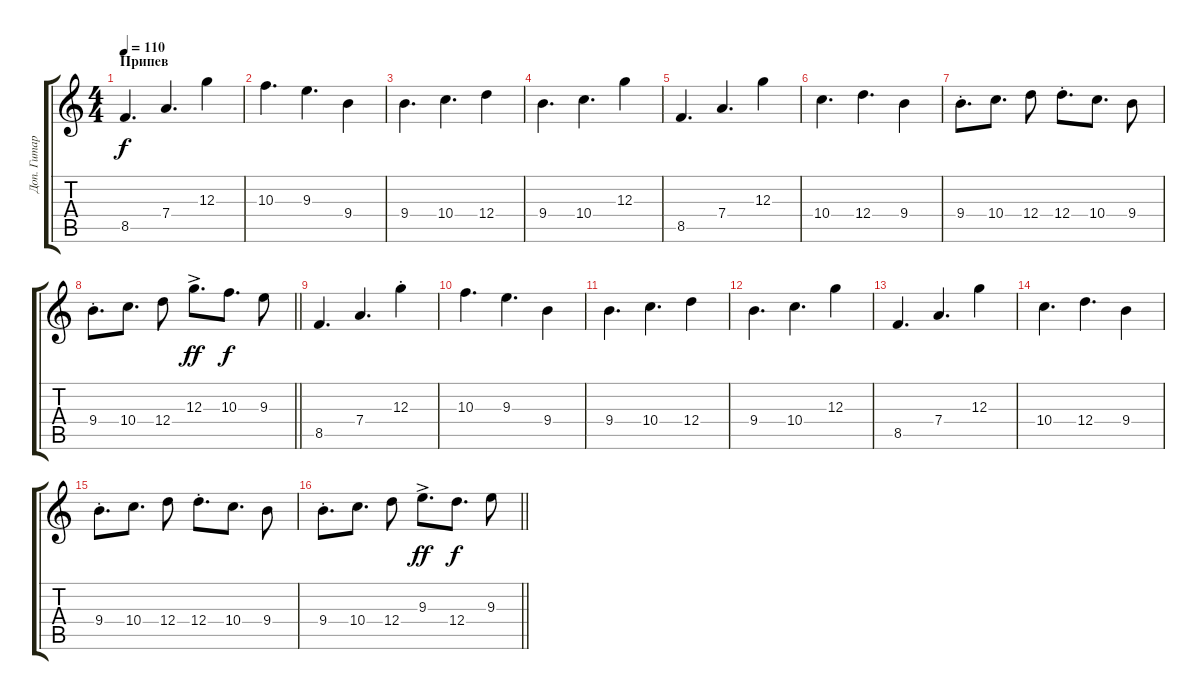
\track ("Доп. Гитара" "Доп. Гитар") {instrument electricguitarmuted}
\staff {score tabs}
\tuning (E4 B3 G3 D3 A2 E2) {hide}
\ts (4 4)
\section ("" "Припев")
\tempo 110
\clef g2
\ks c
8.5.4{d dy f} 7.4.4{d} 12.3.4 |
10.3.4{d} 9.3.4{d} 9.4.4 |
9.4.4{d} 10.4.4{d} 12.4.4 |
9.4.4{d} 10.4.4{d} 12.3.4 |
8.5.4{d} 7.4.4{d} 12.3.4 |
10.4.4{d} 12.4.4{d} 9.4.4 |
9.4{st}.8{d beam merge} 10.4.8{d} 12.4.8 12.4{st}.8{d} 10.4.8{d} 9.4.8 |
\barLineRight lightlight
9.4{st}.8{d} 10.4.8{d} 12.4.8 12.3{ac}.8{d dy ff} 10.3.8{d dy f} 9.3.8 |
8.5.4{d} 7.4.4{d} 12.3{st}.4 |
10.3.4{d} 9.3.4{d} 9.4.4 |
9.4.4{d} 10.4.4{d} 12.4.4 |
9.4.4{d} 10.4.4{d} 12.3.4 |
8.5.4{d} 7.4.4{d} 12.3.4 |
10.4.4{d} 12.4.4{d} 9.4.4 |
9.4{st}.8{d beam merge} 10.4.8{d} 12.4.8 12.4{st}.8{d} 10.4.8{d} 9.4.8 |
\barLineRight lightlight
9.4{st}.8{d} 10.4.8{d} 12.4.8 9.3{ac}.8{d dy ff} 12.4.8{d dy f} 9.3{sl}.8
